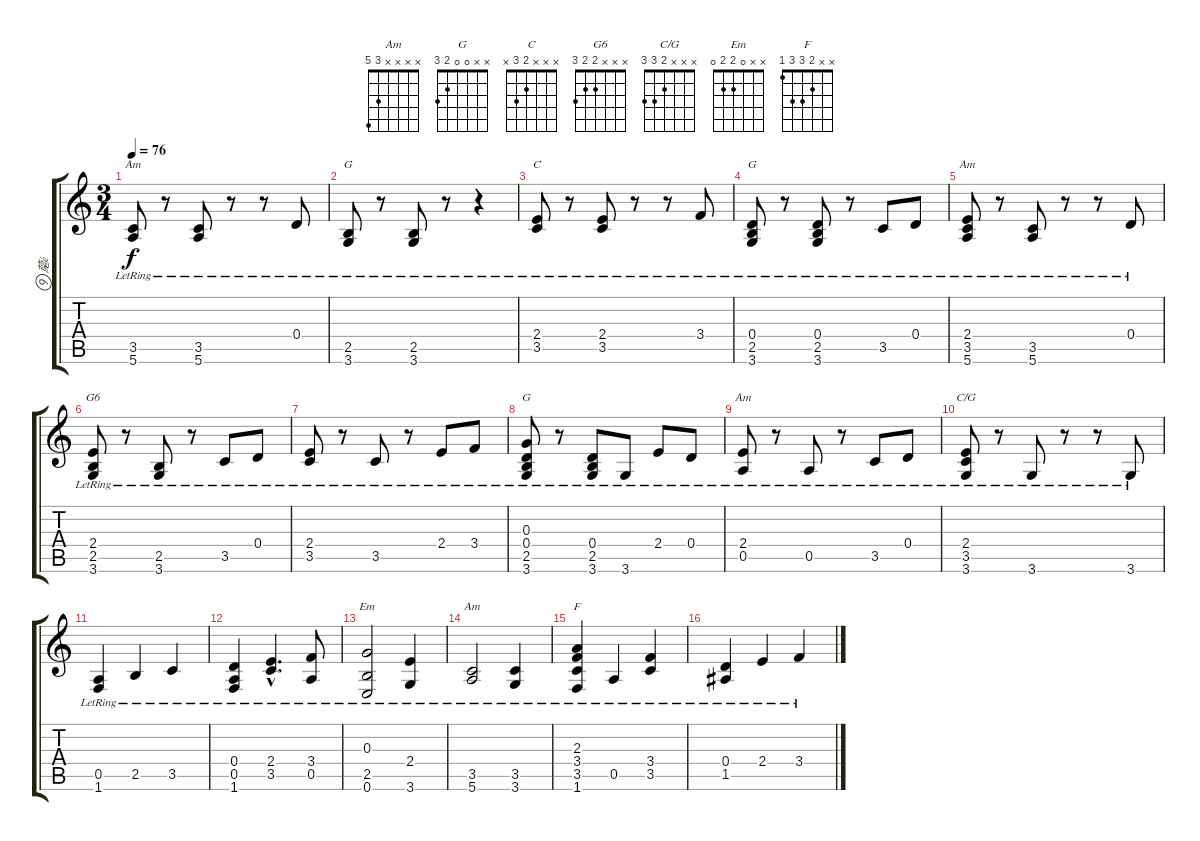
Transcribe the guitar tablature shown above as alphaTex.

\track ("荱é" "荱é") {instrument acousticguitarnylon}
\staff {score tabs}
\tuning (E4 B3 G3 D3 A2 E2) {hide}
\chord ("Am" x x x x 3 5) {firstfret 3}
\chord ("G" x x x x 2 3)
\chord ("C" x x x 2 3 x)
\chord ("G" x x x 0 2 3)
\chord ("Am" x x x 2 3 5)
\chord ("G6" x x x 2 2 3)
\chord ("G" x x 0 0 2 3)
\chord ("Am" x 1 2 2 0 x)
\chord ("C/G" x x x 2 3 3)
\chord ("Em" x x 0 2 2 0)
\chord ("Am" x x x x 3 5)
\chord ("F" x x 2 3 3 1)
\ts (3 4)
\tempo 76
\clef g2
\ks c
(3.5{lr} 5.6{lr}).8{ch "Am" dy f instrument acousticguitarnylon} r.8 (3.5{lr} 5.6{lr}).8 r.8 r.8 0.4{lr}.8 |
(2.5{lr} 3.6{lr}).8{ch "G"} r.8 (2.5{lr} 3.6{lr}).8 r.8 r.4 |
(2.4{lr} 3.5{lr}).8{ch "C"} r.8 (2.4{lr} 3.5{lr}).8 r.8 r.8 3.4{lr}.8 |
(0.4{lr} 2.5{lr} 3.6{lr}).8{ch "G"} r.8 (0.4{lr} 2.5{lr} 3.6{lr}).8 r.8 3.5{lr}.8 0.4{lr}.8 |
(2.4{lr} 3.5{lr} 5.6{lr}).8{ch "Am"} r.8 (3.5{lr} 5.6{lr}).8 r.8 r.8 0.4{lr}.8 |
(2.4{lr} 2.5{lr} 3.6{lr}).8{ch "G6"} r.8 (2.5{lr} 3.6{lr}).8 r.8 3.5{lr}.8 0.4{lr}.8 |
(2.4{lr} 3.5{lr}).8 r.8 3.5{lr}.8 r.8 2.4{lr}.8 3.4{lr}.8 |
(0.3{lr} 0.4{lr} 2.5{lr} 3.6{lr}).8{ch "G"} r.8 (0.4{lr} 2.5{lr} 3.6{lr}).8 3.6{lr}.8 2.4{lr}.8 0.4{lr}.8 |
(2.4{lr} 0.5{lr}).8{ch "Am"} r.8 0.5{lr}.8 r.8 3.5{lr}.8 0.4{lr}.8 |
(2.4{lr} 3.5{lr} 3.6{lr}).8{ch "C/G"} r.8 3.6{lr}.8 r.8 r.8 3.6{lr}.8 |
(0.5{lr} 1.6{lr}).4 2.5{lr}.4 3.5{lr}.4 |
(0.4{lr} 0.5{lr} 1.6{lr}).4 (2.4{hac lr} 3.5{hac lr}).4{d} (3.4{lr} 0.5{lr}).8 |
(0.3{lr} 2.5{lr} 0.6{lr}).2{ch "Em"} (2.4{lr} 3.6{lr}).4 |
(3.5{lr} 5.6{lr}).2{ch "Am"} (3.5{lr} 3.6{lr}).4 |
(2.3{lr} 3.4{lr} 3.5{lr} 1.6{lr}).4{ch "F"} 0.5{lr}.4 (3.4{lr} 3.5{lr}).4 |
(0.4{lr} 1.5{lr}).4 2.4{lr}.4 3.4{lr}.4
